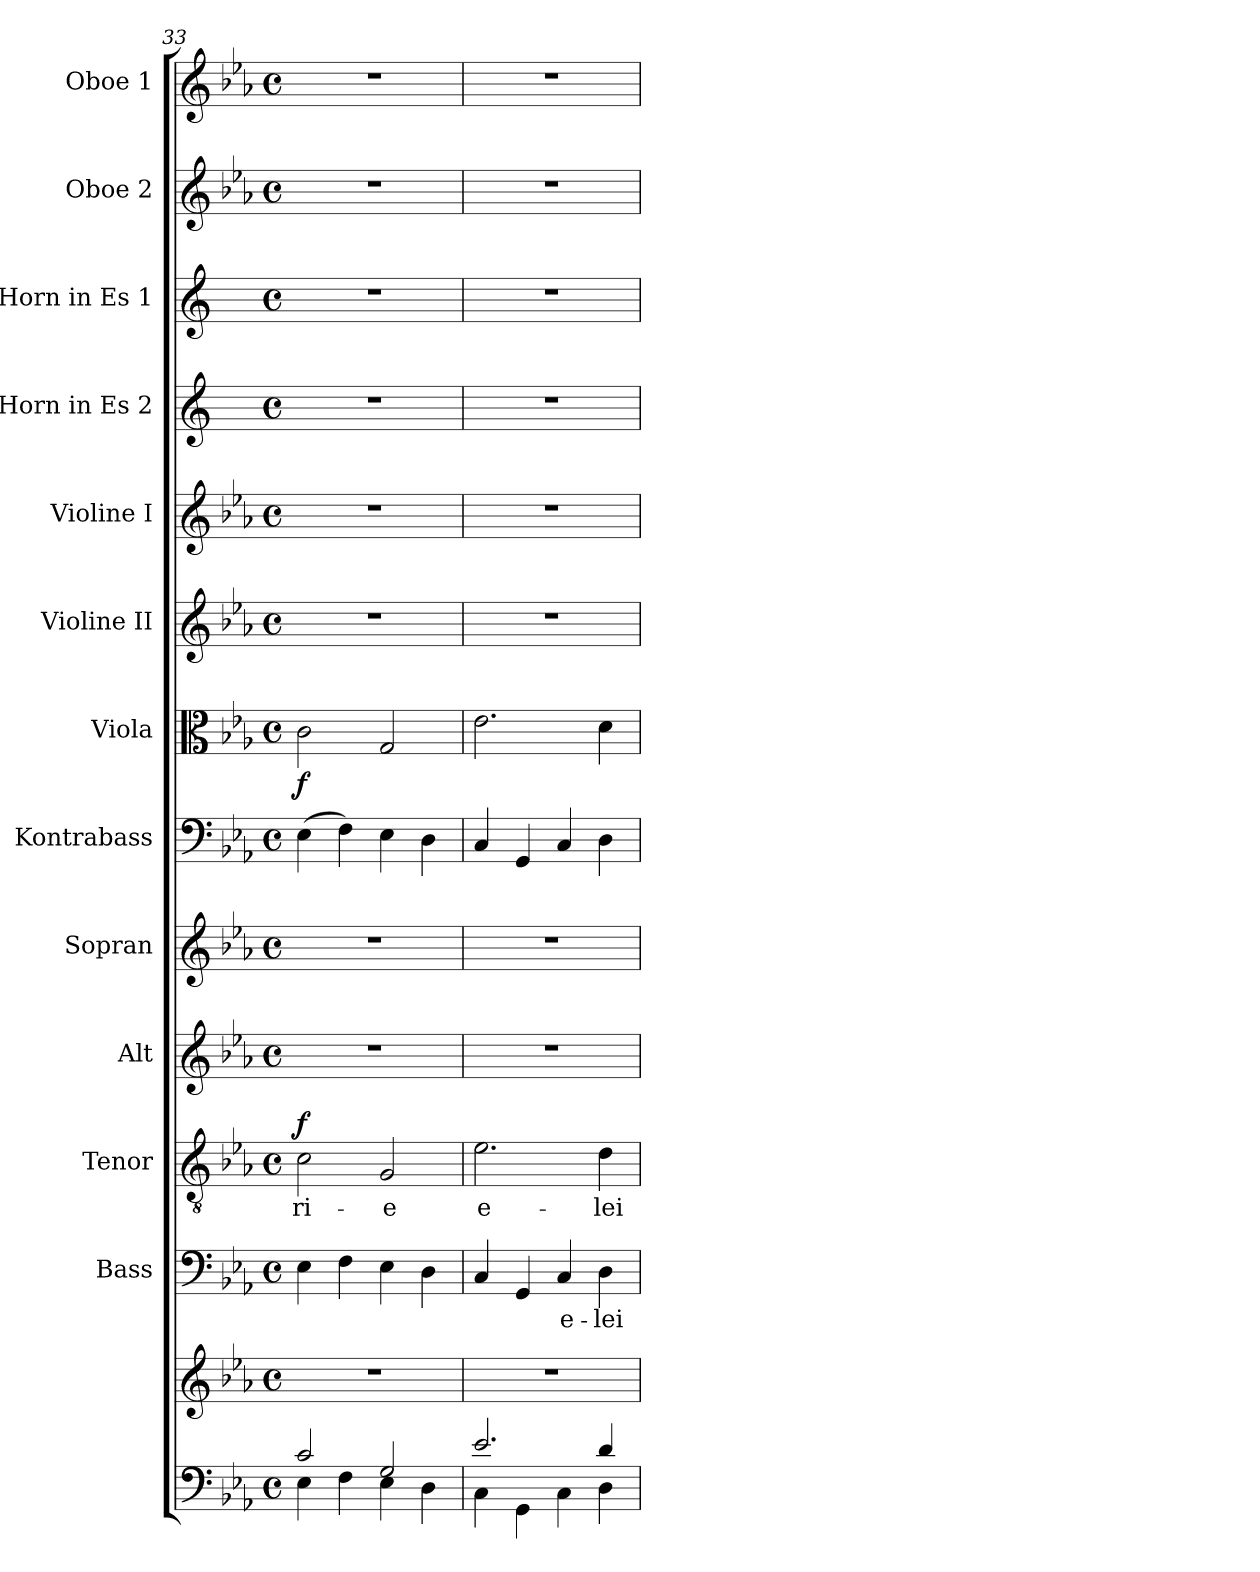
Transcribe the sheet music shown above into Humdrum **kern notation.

**kern	**kern	**kern	**text	**kern	**text	**dynam	**kern	**kern	**kern	**kern	**dynam	**kern	**kern	**kern	**kern	**kern	**kern
*part13	*part13	*part12	*part12	*part11	*part11	*part11	*part10	*part9	*part8	*part7	*part7	*part6	*part5	*part4	*part3	*part2	*part1
*staff14	*staff13	*staff12	*staff12	*staff11	*staff11	*staff11	*staff10	*staff9	*staff8	*staff7	*staff7	*staff6	*staff5	*staff4	*staff3	*staff2	*staff1
*	*	*I"Bass	*	*I"Tenor	*	*	*I"Alt	*I"Sopran	*I"Kontrabass	*I"Viola	*	*I"Violine II	*I"Violine I	*I"Horn in Es 2	*I"Horn in Es 1	*I"Oboe 2	*I"Oboe 1
*	*	*I'B.	*	*I'T.	*	*	*I'A.	*I'S.	*I'Kb.	*I'Vla.	*	*I'Vl. II	*I'Vl. I	*I'Hr. 2	*I'Hr. 1	*I'Ob. 2	*I'Ob. 1
*clefF4	*clefG2	*clefF4	*	*clefGv2	*	*	*clefG2	*clefG2	*clefF4	*clefC3	*	*clefG2	*clefG2	*clefG2	*clefG2	*clefG2	*clefG2
*	*	*	*	*	*	*	*	*	*ITrd7c12	*	*	*	*	*ITrd5c9	*ITrd5c9	*	*
*k[b-e-a-]	*k[b-e-a-]	*k[b-e-a-]	*	*k[b-e-a-]	*	*	*k[b-e-a-]	*k[b-e-a-]	*k[b-e-a-]	*k[b-e-a-]	*	*k[b-e-a-]	*k[b-e-a-]	*k[b-e-a-]	*k[b-e-a-]	*k[b-e-a-]	*k[b-e-a-]
*E-:	*E-:	*E-:	*	*E-:	*	*	*E-:	*E-:	*E-:	*E-:	*	*E-:	*E-:	*E-:	*E-:	*E-:	*E-:
*M4/4	*M4/4	*M4/4	*	*M4/4	*	*	*M4/4	*M4/4	*M4/4	*M4/4	*	*M4/4	*M4/4	*M4/4	*M4/4	*M4/4	*M4/4
*met(c)	*met(c)	*met(c)	*	*met(c)	*	*	*met(c)	*met(c)	*met(c)	*met(c)	*	*met(c)	*met(c)	*met(c)	*met(c)	*met(c)	*met(c)
=33	=33	=33	=33	=33	=33	=33	=33	=33	=33	=33	=33	=33	=33	=33	=33	=33	=33
*^	*	*	*	*	*	*	*	*	*	*	*	*	*	*	*	*	*
!	!	!	!	!	!	!LO:LY:b	!LO:DY:a	!	!	!	!	!LO:DY:b	!	!	!	!	!	!
2c/	4E-\	1r	4E-\	.	2c\	-ri-	f	1r	1r	(>4EE-\	2c\	f	1r	1r	1r	1r	1r	1r
.	4F\	.	4F\	.	.	.	.	.	.	4FF\)	.	.	.	.	.	.	.	.
!	!	!	!	!	!	!LO:LY:b	!	!	!	!	!	!	!	!	!	!	!	!
2G/	4E-\	.	4E-\	.	2G/	-e	.	.	.	4EE-\	2G/	.	.	.	.	.	.	.
.	4D\	.	4D\	.	.	.	.	.	.	4DD\	.	.	.	.	.	.	.	.
=34	=34	=34	=34	=34	=34	=34	=34	=34	=34	=34	=34	=34	=34	=34	=34	=34	=34	=34
!	!	!	!	!	!	!LO:LY:b	!	!	!	!	!	!	!	!	!	!	!	!
2.e-/	4C\	1r	4C/	.	2.e-\	e-	.	1r	1r	4CC/	2.e-\	.	1r	1r	1r	1r	1r	1r
.	4GG\	.	4GG/	.	.	.	.	.	.	4GGG/	.	.	.	.	.	.	.	.
!	!	!	!	!LO:LY:b	!	!	!	!	!	!	!	!	!	!	!	!	!	!
.	4C\	.	4C/	e-	.	.	.	.	.	4CC/	.	.	.	.	.	.	.	.
!	!	!	!	!LO:LY:b	!	!LO:LY:b	!	!	!	!	!	!	!	!	!	!	!	!
4d/	4D\	.	4D\	-lei-	4d\	-lei-	.	.	.	4DD\	4d\	.	.	.	.	.	.	.
*v	*v	*	*	*	*	*	*	*	*	*	*	*	*	*	*	*	*	*
=	=	=	=	=	=	=	=	=	=	=	=	=	=	=	=	=	=
*-	*-	*-	*-	*-	*-	*-	*-	*-	*-	*-	*-	*-	*-	*-	*-	*-	*-
